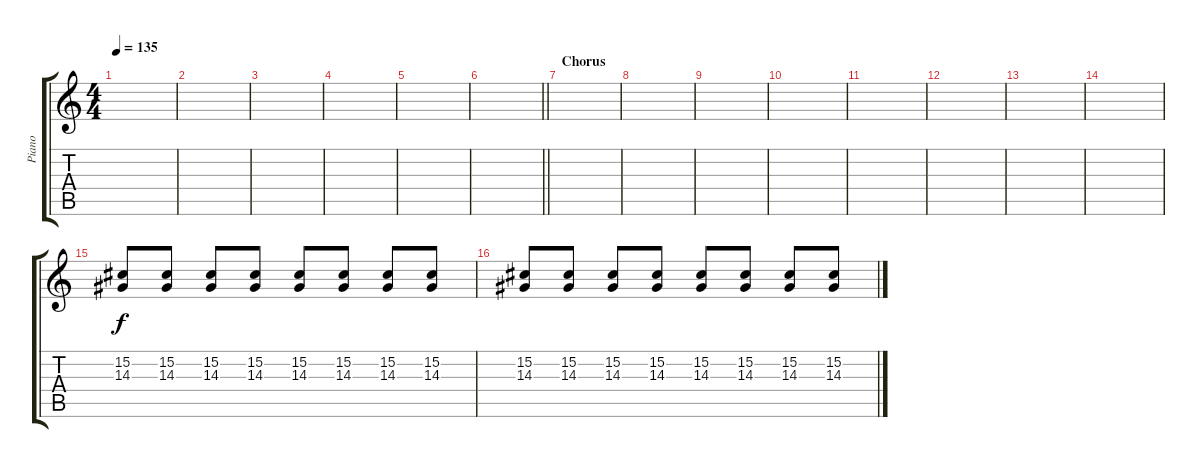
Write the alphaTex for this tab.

\track ("Piano" "Piano") {instrument acousticgrandpiano}
\staff {score tabs}
\tuning (Eb4 Bb3 Gb3 Db3 Ab2 Eb2) {hide}
\ts (4 4)
\tempo 135
\clef g2
\ks c
|
|
|
|
|
\barLineRight lightlight
|
\section ("" "Chorus")
|
|
|
|
|
|
|
|
(15.2 14.3).8 (15.2 14.3).8 (15.2 14.3).8 (15.2 14.3).8 (15.2 14.3).8 (15.2 14.3).8 (15.2 14.3).8 (15.2 14.3).8 |
(15.2 14.3).8 (15.2 14.3).8 (15.2 14.3).8 (15.2 14.3).8 (15.2 14.3).8 (15.2 14.3).8 (15.2 14.3).8 (15.2 14.3).8
